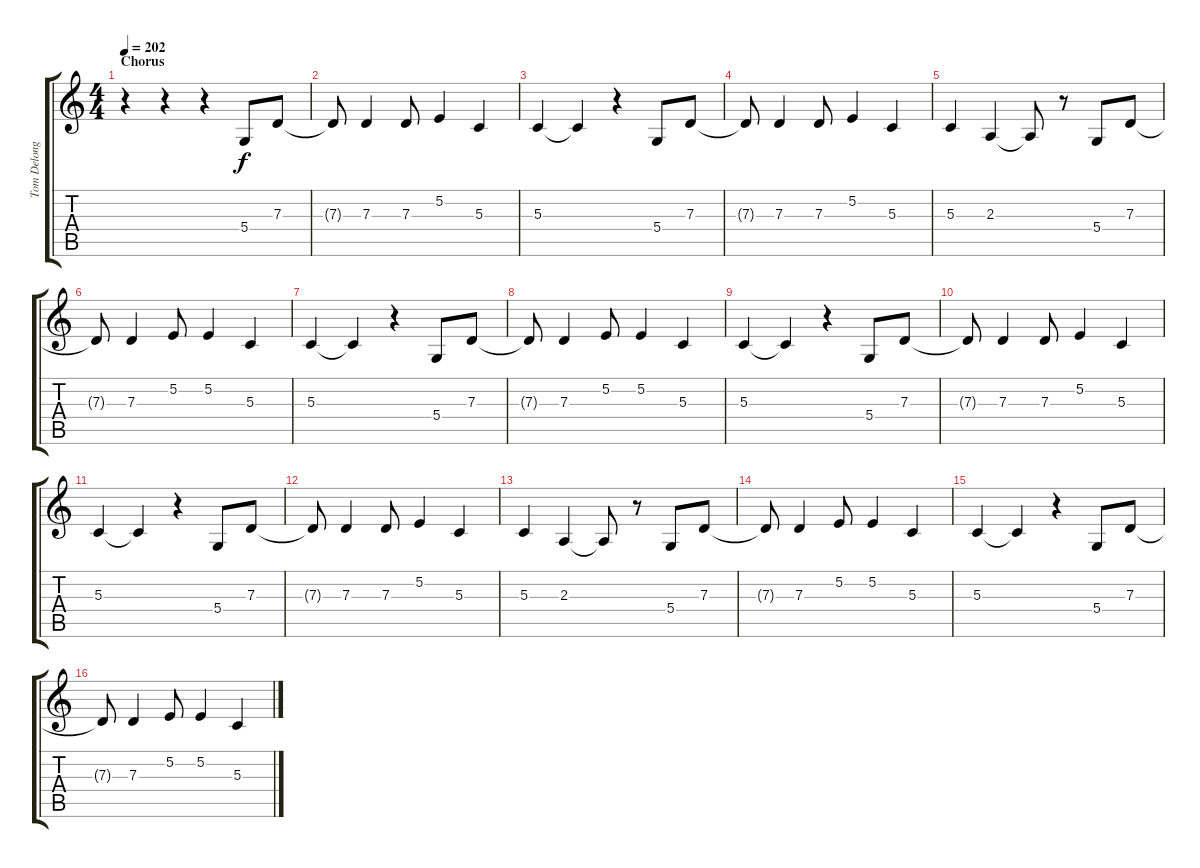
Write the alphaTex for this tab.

\track ("Tom Delonge - Vocals" "Tom Delong") {instrument altosax}
\staff {score tabs}
\tuning (E4 B3 G3 D3 A2 E2) {hide}
\ts (4 4)
\section ("" "Chorus")
\tempo 202
\clef g2
\ks c
r.4{dy f} r.4 r.4 5.4.8 7.3.8 |
7.3{t}.8 7.3.4 7.3.8 5.2.4 5.3.4 |
5.3.4 5.3{t}.4 r.4 5.4.8 7.3.8 |
7.3{t}.8 7.3.4 7.3.8 5.2.4 5.3.4 |
5.3.4 2.3.4 2.3{t}.8 r.8 5.4.8 7.3.8 |
7.3{t}.8 7.3.4 5.2.8 5.2.4 5.3.4 |
5.3.4 5.3{t}.4 r.4 5.4.8 7.3.8 |
7.3{t}.8 7.3.4 5.2.8 5.2.4 5.3.4 |
5.3.4 5.3{t}.4 r.4 5.4.8 7.3.8 |
7.3{t}.8 7.3.4 7.3.8 5.2.4 5.3.4 |
5.3.4 5.3{t}.4 r.4 5.4.8 7.3.8 |
7.3{t}.8 7.3.4 7.3.8 5.2.4 5.3.4 |
5.3.4 2.3.4 2.3{t}.8 r.8 5.4.8 7.3.8 |
7.3{t}.8 7.3.4 5.2.8 5.2.4 5.3.4 |
5.3.4 5.3{t}.4 r.4 5.4.8 7.3.8 |
7.3{t}.8 7.3.4 5.2.8 5.2.4 5.3.4
